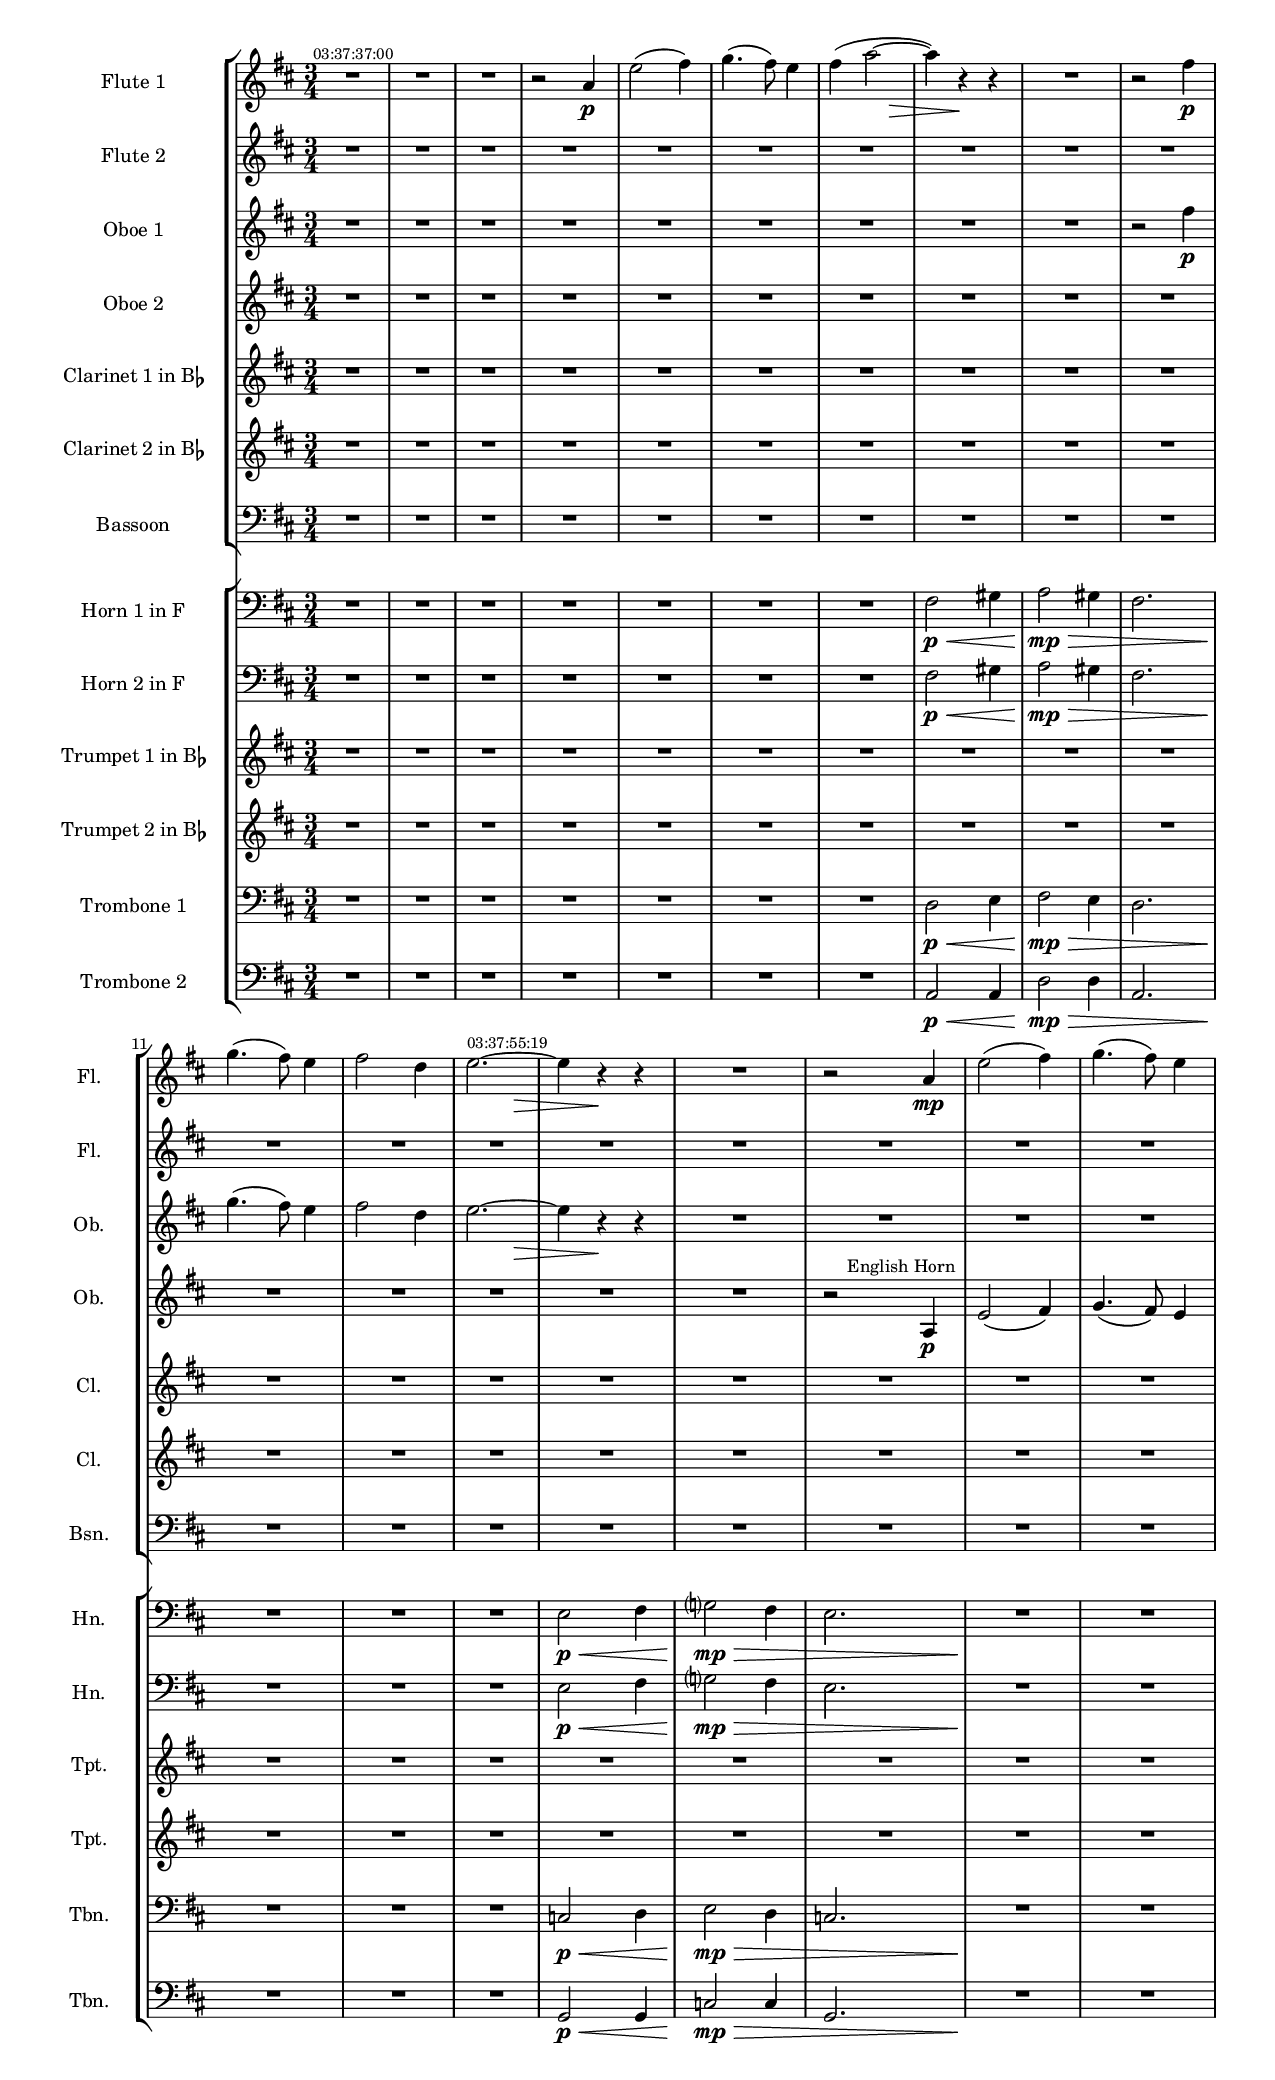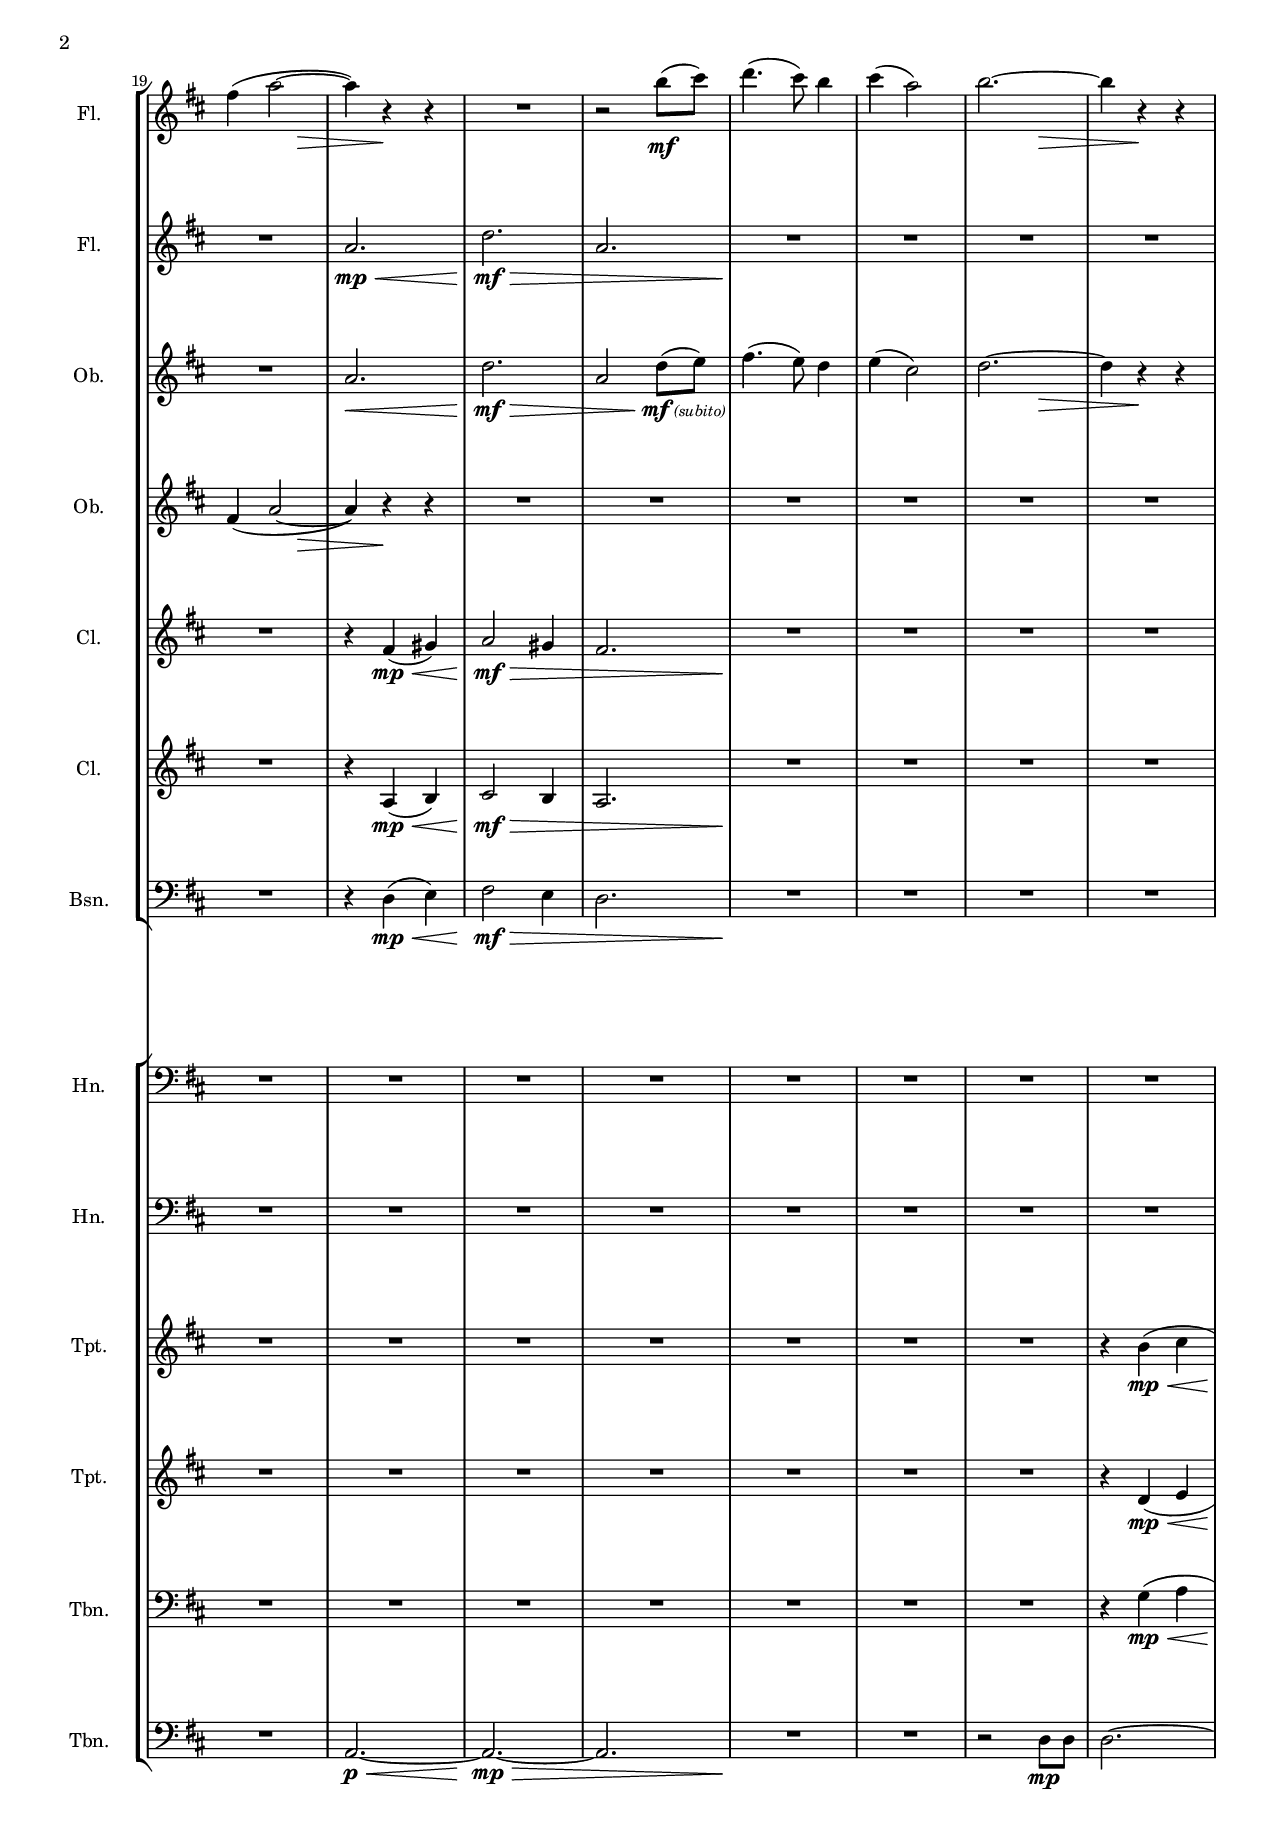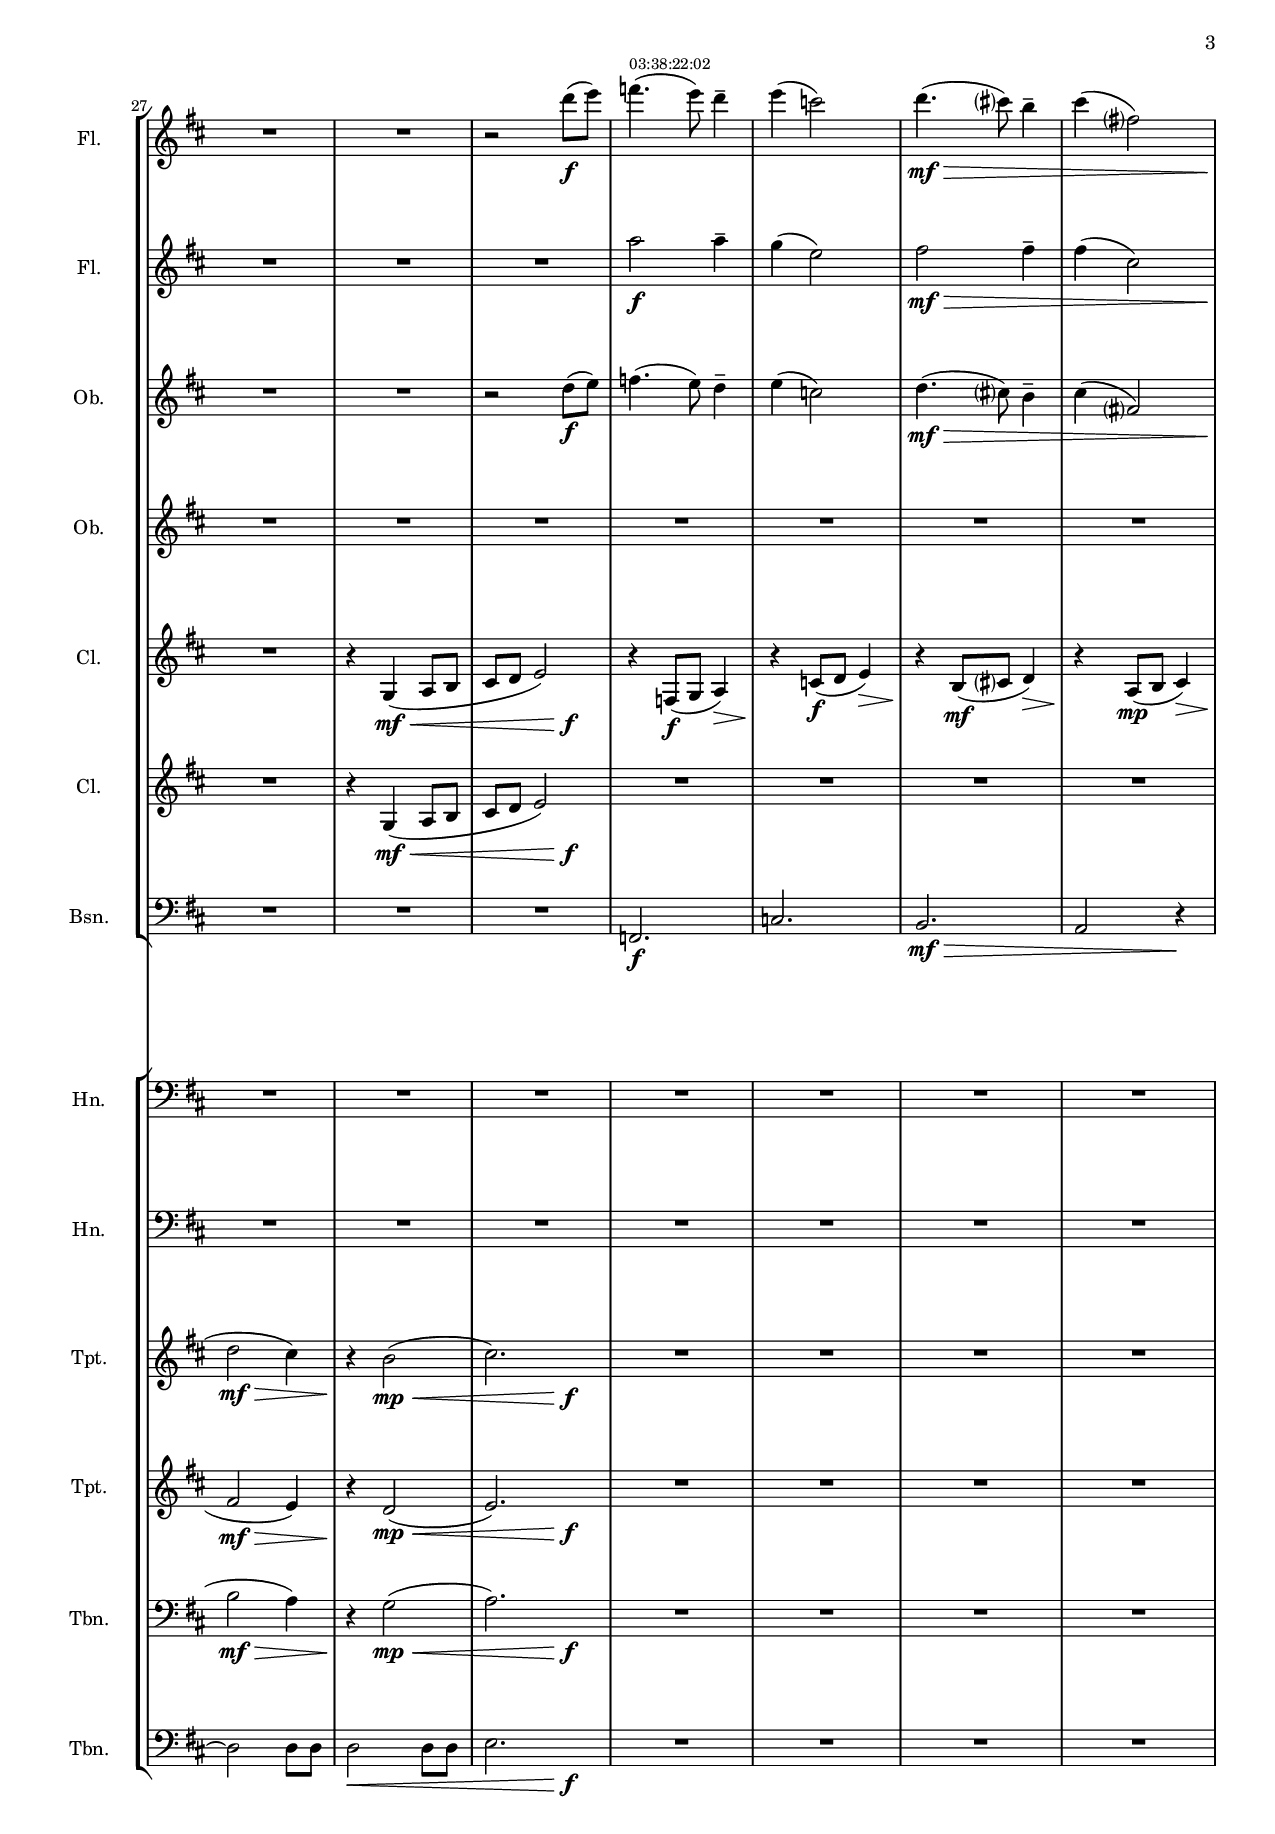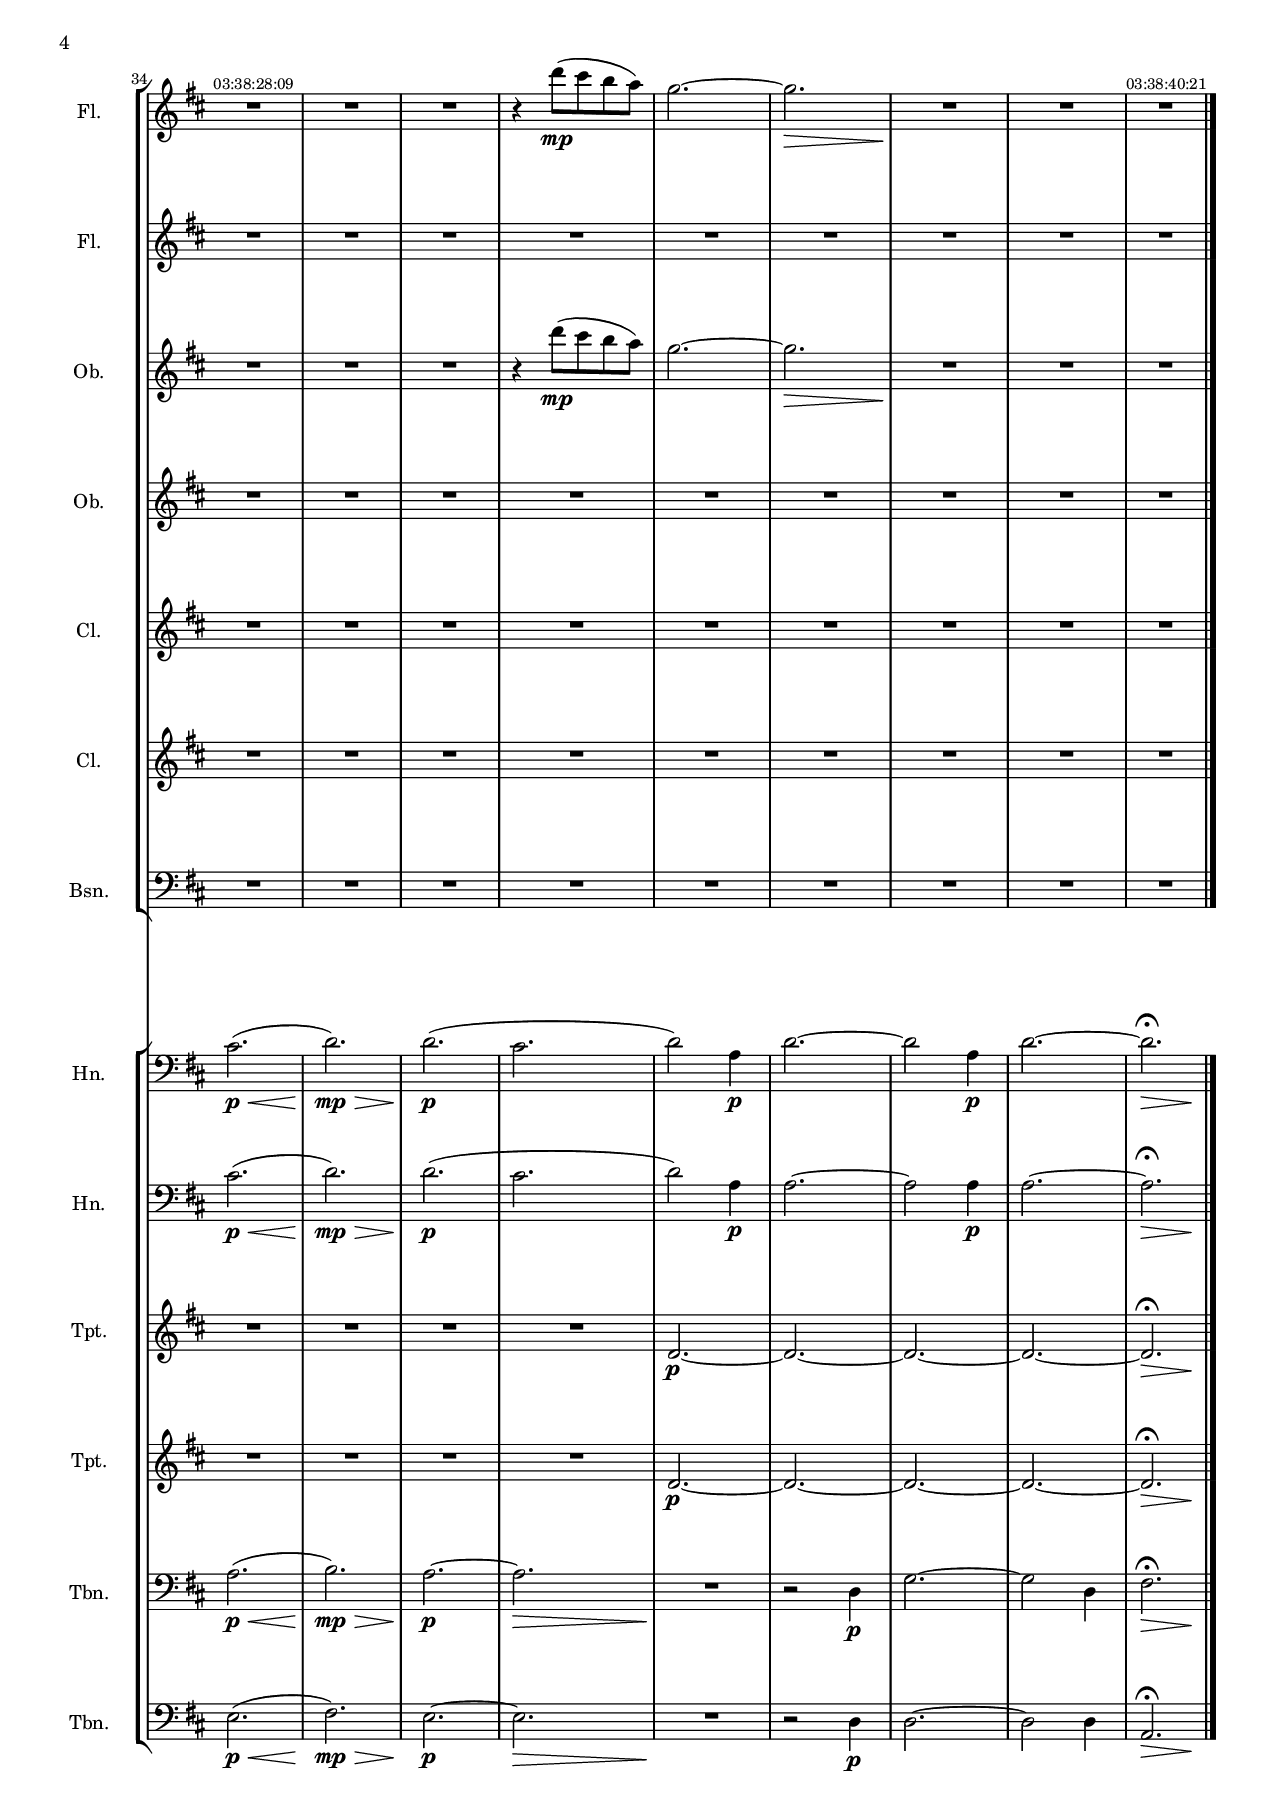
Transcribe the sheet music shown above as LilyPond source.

\version "2.16.0"
\include "english.ly"

#(set-global-staff-size 17)
\paper {
	#(set-paper-size "legal")
	indent = 3.0\cm  % space for instrumentName
	short-indent = 1.5\cm  % space for shortInstrumentName
}

\version "2.24.0"
\include "english.ly"

fluteOneNotes = \relative c'' {

	\time 3/4
	\key d \major
	\set tieWaitForNote = ##t
	\override Score.RehearsalMark.self-alignment-X = #LEFT

	\tag #'part { R2.*3 }
	\tag #'score { 
		R2.*3^\markup { \left-align \tiny "03:37:37:00" }
	}
	
	r2 a4\p |
	e'2( fs4) |
	g4.( fs8) e4 |
	fs( 
		<< a2~ {s4 s\> } >> |
	a4) r\! r | 
	
	\tag #'part { \break }
	
	R2.
	
	r2 fs4\p |
	g4.( fs8) e4 |
	fs2 d4 |
	\tag #'part { << e2.~ {s2 s4\> } >> | }
	\tag #'score {
		<< {e2.~^\markup { \left-align \tiny "03:37:55:19" }} {s2 s4\> } >> |		
	} 
	e4 r\! r |
	
	R2. 
	
	\tag #'part { \break }
	
	r2 a,4\mp |
	e'2( fs4) |
	g4.( fs8) e4 |
	fs(
		<< a2~ {s4 s\> } >> |
	a4) r\! r |
	
	R2.
	
	\tag #'part { \break }
	
	r2 b8\mf( cs) |
	d4.( cs8) b4 |
	cs( a2) |
	<< b2.~ {s2 s4\> } >> |
	b4 r\! r |
	
	R2.*2
	
	\tag #'part { \break }
	
	r2 d8\f( e) |
	\tag #'part { f4.( e8) d4-- | }
	\tag #'score {
		f4.(^\markup { \left-align \tiny "03:38:22:02" } e8) d4-- |		
	}
	e( c2) |
	d4.\mf\>( cs?8) b4-- | 
	cs( fs,?2) |
	
	\tag #'part { \break }
	
	\tag #'part { R2.*3\! }
	\tag #'score { R2.*3\!^\markup { \left-align \tiny "03:38:28:09" }}
	
	r4 d'8\mp( cs b a) |
	g2.~ |
	g2.\> |
	
	\tag #'part { R2.*3\! }
	\tag #'score { 
		R2.*2\! 
		R2.^\markup { \left-align \tiny "03:38:40:21" }
	}
	\bar "|."
		
}

\version "2.15.43"
\include "english.ly"

fluteTwoNotes = \relative c'' {

	\time 3/4
	\key d \major
	\set tieWaitForNote = ##t
	
	R2.*19
	
	a2.\mp\< |
	d2.\mf\!\> |
	a2. |
	
	R2.*7\!
	
	\tag #'part { \break }
	
	a'2\f a4-- |
	g(e2) |
	fs2\mf\> fs4--
	fs(cs2)
	
	R2.*9\!
	
	\bar "|."
		
}

\version "2.24.0"
\include "english.ly"

 #(ly:set-option 'relative-includes #t)
\version "2.24.0"
\include "english.ly"

% calculate x-alignment based on attribute text + dynamic text
% this has to be a markup-command to get stencil-extent based on (interpret-markup layout props ...)
#(define-markup-command (center-dyn layout props atr-text dyn)(markup? string?)
  "x-align on center of dynamic"
  (let* (
          (text (string-append " " atr-text))
          (atr-stencil (interpret-markup layout props (markup #:normal-text #:tiny #:italic text)))
          (dyn-stencil (interpret-markup layout props (markup #:dynamic dyn)))
          (atr-x-ext (ly:stencil-extent atr-stencil X))
          (dyn-x-ext (ly:stencil-extent dyn-stencil X))
          (atr-x (- (cdr atr-x-ext)(car atr-x-ext)))
          (dyn-x (- (cdr dyn-x-ext)(car dyn-x-ext)))
          (x-align
            (* (-
                 (/ (+ atr-x (/ dyn-x 2)) (+ atr-x dyn-x) )
                 0.5) -2)
          )
        )
        (interpret-markup layout props (markup #:halign x-align #:concat (#:dynamic dyn #:normal-text #:tiny #:italic text)))
))
% define a 'new' attributed dynamic script
#(define (make-atr-dynamic-script atr dyn)
        (let ((dynamic (make-dynamic-script (markup #:center-dyn atr dyn))))
             (ly:music-set-property! dynamic 'tweaks (acons 'X-offset 0 (ly:music-property dynamic 'tweaks)))
             dynamic))


% define some attributed dynamics
subp = #(make-atr-dynamic-script "(subito)" "mf")

oboeOneNotes = \relative c'' {

	\time 3/4
	\key d \major
	\set tieWaitForNote = ##t
	
	R2.*9
	r2 fs4\p |
	g4.( fs8) e4 |
	fs2 d4 |
	<< e2.~ {s2 s4\> } >> | 
	e4 r\! r |
	
	\tag #'part { \break }
	
	R2.*5
	a,2.\< |
	d2.\mf\> |
	a2 d8\subp( e) |

	\tag #'part { \break }
	
	fs4.( e8) d4 |
	e( cs2) |
	<< d2.~ {s2 s4\> } >> |
	d4 r\! r |
	
	R2.*2

	\tag #'part { \break }

	r2 d8\f( e) |
	f4.( e8) d4-- |
	e( c2) |
	d4.\mf\>( cs?8) b4-- | 
	cs( fs,?2) |
	
	\tag #'part { \break }

	R4*9\!
	r4 d''8\mp( cs b a) |
	g2.~ |
	g2.\> |

	R2.*3\!
		
	\bar "|."
		
}

\version "2.24.0"
\include "english.ly"

englishHornNotes = \relative c' {
	
	\tag #'part { \bar "||" \key d \major }
	
	\tag #'part { r2 a4\p^\markup { \halign #0.4 "English Horn"} | }
	\tag #'score { r2 a4\p^\markup { \smaller \halign #0.4 "English Horn"} | }
	
	\tag #'part { e'2( fs?4) | }
	\tag #'score { e2( fs4) | }
	
	\tag #'part { \break }
	
	\tag #'part { g?4.( fs8) e4 | }
	\tag #'score { g4.( fs8) e4 | }
	
	fs( 
		<< a2~ {s4 s\> } >> |
	a4) r\! r |
	
	R2.*22 
		
	\bar "|."	
	
}
oboeTwoNotes = \relative c' {

	\time 3/4
	\key d \major
	\set tieWaitForNote = ##t
	\textLengthOn	
	R2.*15 |

	\tag #'part { \transpose a e' \englishHornNotes }
	
	\tag #'score { \englishHornNotes }
		
}

\version "2.24.0"
\include "english.ly"

clarinetOneNotes = \relative c' {

	\time 3/4
	\key d \major
	\set tieWaitForNote = ##t

	R2.*19 |
	
	r4 fs\mp\<( gs) |
	a2\mf\>gs4 |
	fs2. |
	
	\tag #'part { \break }
	
	R2.*5\! |
	
	r4 g,\mf\<( a8 b |
	\tag #'part { cs? }
	\tag #'score { cs } 
	d << {e2)} {s4 s4\f} >> |
	
	r4 f,8\f( g a4)\>
	
	\tag #'part { \break }

	r4\! c8\f( d e4)\>
	r4\! b8\mf( cs? d4)\>
	r4\! a8\mp( b cs4)\>
	
	R2.*9\!
		
	\bar "|."
		
}

\version "2.24.0"
\include "english.ly"

clarinetTwoNotes = \relative c' {

	\time 3/4
	\key d \major
	\set tieWaitForNote = ##t

	R2.*19 |
	r4 a\mp\<( b) |
	\tag #'part { cs?2\mf\>b4 | }
	\tag #'score { cs2\mf\>b4 | }
	a2. |
	
	\tag #'part { \break }
	
	R2.*5\! |
	
	r4 g\mf\<( a8 b |
	\tag #'part { cs?8 d << {e2)} {s4 s4\f} >> | }
	\tag #'score { cs8 d << {e2)} {s4 s4\f} >> | }

	R2.*13
		
	\bar "|."
		
}

\version "2.24.0"
\include "english.ly"

bassoonNotes = \relative c {

	\time 3/4
	\key d \major
	\clef bass
	\set tieWaitForNote = ##t

	R2.*19 |
	
	r4 d\mp\<( e) |
	\tag #'part { fs?2\mf\>e4 | }
	\tag #'score { fs2\mf\>e4 | }
	d2. |
	
	R2.*7\! |
	
	\tag #'part { \break }
	
	f,2.\f |
	c' |
	b\mf\> |
	a2 r4\! |
	
	R2.*9
		
	\bar "|."
		
}


\version "2.24.0"
\include "english.ly"

hornOneNotes = \relative c {

	\time 3/4
	\key d \major
	\tag #'score { \clef bass }
	\set tieWaitForNote = ##t

	R2.*7 |
	
	\tag #'part { fs?2\p\< gs4 | }
	\tag #'score { fs2\p\< gs4 | } 
	a2\mp\> gs4 |
	fs2. |
	
	R2.*3\! |

	\tag #'part { \break }

	e2\p\< fs4 |
	g?2\mp\> fs4 | 
	e2. |
	
	R2.*17\! |
	
	cs'2.\p\<( |
	d2.\mp\>) |
	
	\tag #'part { \break }
	
	d2.\p( |
	cs2. |
	d2) a4\p |
	d2. ~ |
	d2 a4\p |
	d2. ~ |
	\tag #'score { \override Script.padding = #1 }
	<< {d2.\fermata } {s4\> s4 s4\!} >>
	
	\bar "|."
	\tag #'part {
		\override Score.RehearsalMark.direction = #DOWN
		\override Score.RehearsalMark.self-alignment-X = #RIGHT  
		\override Score.RehearsalMark.font-size = #0
		\mark "00:01:06:09"			
	}	
}

\version "2.24.0"
\include "english.ly"

hornTwoNotes = \relative c {

	\time 3/4
	\key d \major
	\tag #'score { \clef bass }
	\set tieWaitForNote = ##t

	R2.*7 |
	
	\tag #'part { fs?2\p\< gs4 | }
	\tag #'score { fs2\p\< gs4 | } 
	a2\mp\> gs4 |
	fs2. |
	
	R2.*3\! |

	\tag #'part { \break }

	e2\p\< fs4 |
	g?2\mp\> fs4 | 
	e2. |
	
	R2.*17\! |
	
	cs'2.\p\<( |
	d2.\mp\>) |
	
	\tag #'part { \break }
	
	d2.\p( |
	cs2. |
	d2) a4\p |
	a2. ~ |
	a2 a4\p |
	a2. ~ |
	\tag #'score { \override Script.padding = #1.5 }
	<< {a2.\fermata } {s4\> s4 s4\!} >>
	
	\bar "|."
	\tag #'part {
		\override Score.RehearsalMark.direction = #DOWN
		\override Score.RehearsalMark.self-alignment-X = #RIGHT  
		\override Score.RehearsalMark.font-size = #0
		\mark "00:01:06:09"			
	}	
}

\version "2.24.0"
\include "english.ly"

trumpetOneNotes = \relative c'' {

	\time 3/4
	\key d \major
	\set tieWaitForNote = ##t

	R2.*25 |
	
	\tag #'part { r4 b\mp\<( cs? | }
	\tag #'score { r4 b\mp\<( cs | }
	d2\mf\> cs4) |
	
	r4\! b2\mp\<( |
	<< {cs2.)} {s2 s4\f} >> |

	\tag #'part { \break }
	
	R2.*8
	
	d,2.~\p|
	d~|
	d~|
	d~|
	<< {d\fermata } {s4\> s4 s4\!} >>
	\bar "|."
	\tag #'part {
		\override Score.RehearsalMark.direction = #DOWN
		\override Score.RehearsalMark.self-alignment-X = #RIGHT  
		\override Score.RehearsalMark.font-size = #0
		\mark "00:01:06:09"			
	}		
	
}

\version "2.24.0"
\include "english.ly"

trumpetTwoNotes = \relative c' {

	\time 3/4
	\key d \major
	\set tieWaitForNote = ##t

	R2.*25 |
	
	r4 d\mp\<( e |
	\tag #'part { fs?2\mf\> e4) | }
	\tag #'score { fs2\mf\> e4) | }
	
	r4\! d2\mp\<( |
	<< {e2.)} {s2 s4\f} >> |

	\tag #'part { \break }
	
	R2.*8
	
	d2.~\p|
	d~|
	d~|
	d~|
	<< {d\fermata } {s4\> s4 s4\!} >>
	\bar "|."
	\tag #'part {
		\override Score.RehearsalMark.direction = #DOWN
		\override Score.RehearsalMark.self-alignment-X = #RIGHT  
		\override Score.RehearsalMark.font-size = #0
		\mark "00:01:06:09"			
	}		
	
}

\version "2.24.0"
\include "english.ly"

tromboneOneNotes = \relative c {

	\time 3/4
	\key d \major
	\clef bass
	\set tieWaitForNote = ##t

	R2.*7
	
	d2\p\< e4 |
	fs2\mp\> e4 |
	d2. |

	\tag #'part { \break }

	R2.*3\!
	
	c2\p\< d4 |
	e2\mp\> d4 |
	c2. |

	\tag #'part { \break }
	
	R2.*9\!
	
	r4 g'\mp\<( a |
	b2\mf\> a4) |
	
	r4\! g2\mp\<( |
	<< {a2.)} {s2 s4\f} >> |

	\tag #'part { \break }
	
	R2.*4
	
	a2.\p\<( | 
	b2.\mp\>) |
	a2.\p~
	a2.\>

	\tag #'part { \break }
	
	R2.\!
	
	r2 d,4\p |
	g2.~ |
	g2 d4 |
	<< {fs2.\fermata } {s4\> s4 s4\!} >>
	
	\bar "|."
	\tag #'part {
		\override Score.RehearsalMark.direction = #DOWN
		\override Score.RehearsalMark.self-alignment-X = #RIGHT  
		\override Score.RehearsalMark.font-size = #0
		\mark "00:01:06:09"			
	}	
		
}

\version "2.16.0"
\include "english.ly"

tromboneTwoNotes = \relative c {

	\time 3/4
	\key d \major
	\clef bass
	\set tieWaitForNote = ##t

	R2.*7
	
	a2\p\< a4 |
	d2\mp\> d4 |
	a2. |

	\tag #'part { \break }

	R2.*3\!
	
	g2\p\< g4 |
	c2\mp\> c4 |
	g2. |

	\tag #'part { \break }
	
	R2.*3\!
	
	a2.\p\<~ |
	a2.\mp\>~ |
	a2. |
	
	R2.*2\!

	\tag #'part { \break }
	
	r2 d8\mp d |
	d2.~ |
	d2 d8 d |
	d2\< d8 d |
	<< {e2.} {s2 s4\f} >> |

	\tag #'part { \break }
	
	R2.*4
	
	e2.\p\<( | 
	fs2.\mp\>) |
	e2.\p~
	e2.\>

	\tag #'part { \break }
	
	R2.\!
	
	r2 d4\p |
	d2.~ |
	d2 d4 |
	<< {a2.\fermata } {s4\> s4 s4\!} >>
	
	\bar "|."
	\tag #'part {
		\override Score.RehearsalMark #'direction = #DOWN
		\override Score.RehearsalMark #'self-alignment-X = #RIGHT  
		\override Score.RehearsalMark #'font-size = #0
		\mark "00:01:06:09"			
	}	
		
}


<<
	\new StaffGroup = "StaffGroup_woodwinds" <<
		\new Staff = "Staff_flute1" {
			\set Staff.instrumentName = #"Flute 1"
			\set Staff.shortInstrumentName = #"Fl."
			% midiInstrument may be set here as well
			\removeWithTag #'part \fluteOneNotes		
		}
		\new Staff = "Staff_flute2" {
			\set Staff.instrumentName = #"Flute 2"
			\set Staff.shortInstrumentName = #"Fl."
			% midiInstrument may be set here as well
			\removeWithTag #'part \fluteTwoNotes
		}
		\new Staff = "Staff_oboe1" {
			\set Staff.instrumentName = #"Oboe 1"
			\set Staff.shortInstrumentName = #"Ob."
			% midiInstrument may be set here as well
			\removeWithTag #'part \oboeOneNotes
		}
		\new Staff = "Staff_oboe2" {
			\set Staff.instrumentName = #"Oboe 2"
			\set Staff.shortInstrumentName = #"Ob."
			% midiInstrument may be set here as well
			\keepWithTag #'score \oboeTwoNotes
		}
		\new Staff = "Staff_clarinet1" {
			\set Staff.instrumentName = 
			\markup { \concat { "Clarinet 1 in B" \flat }}
			\set Staff.shortInstrumentName = #"Cl."
			% midiInstrument may be set here as well
			\keepWithTag #'score \clarinetOneNotes
		}
		\new Staff = "Staff_clarinet2" {
			\set Staff.instrumentName = 
			\markup { \concat { "Clarinet 2 in B" \flat }}
			\set Staff.shortInstrumentName = #"Cl."
			% midiInstrument may be set here as well
			\keepWithTag #'score \clarinetTwoNotes
		}
		\new Staff = "Staff_bassoon" {
			\set Staff.instrumentName = #"Bassoon"
			\set Staff.shortInstrumentName = #"Bsn."
			% midiInstrument may be set here as well
			\keepWithTag #'score \bassoonNotes 
		}
	>>
	\new StaffGroup = "StaffGroup_brass" <<
		\new Staff = "Staff_horn1" {
			\set Staff.instrumentName = "Horn 1 in F"
			\set Staff.shortInstrumentName = "Hn."
			\keepWithTag #'score \hornOneNotes
		}
		\new Staff = "Staff_horn2" {
			\set Staff.instrumentName = "Horn 2 in F"
			\set Staff.shortInstrumentName = "Hn."
			\keepWithTag #'score \hornTwoNotes
		}
		\new Staff = "Staff_trumpet1" {
			\set Staff.instrumentName = 
			\markup { \concat { "Trumpet 1 in B" \flat }}
			\set Staff.shortInstrumentName = #"Tpt."
			\keepWithTag #'score \trumpetOneNotes
		}
		\new Staff = "Staff_trumpet2" {
			\set Staff.instrumentName = 
			\markup { \concat { "Trumpet 2 in B" \flat }}
			\set Staff.shortInstrumentName = #"Tpt."
			\keepWithTag #'score \trumpetTwoNotes
		}
		\new Staff = "Staff_trombone1" {
			\set Staff.instrumentName = "Trombone 1"
			\set Staff.shortInstrumentName = #"Tbn."
			\removeWithTag #'part \tromboneOneNotes
		}
		\new Staff = "Staff_trombone2" {
			\set Staff.instrumentName = "Trombone 2"
			\set Staff.shortInstrumentName = #"Tbn."
			\removeWithTag #'part \tromboneTwoNotes
		}
	>>
>>
